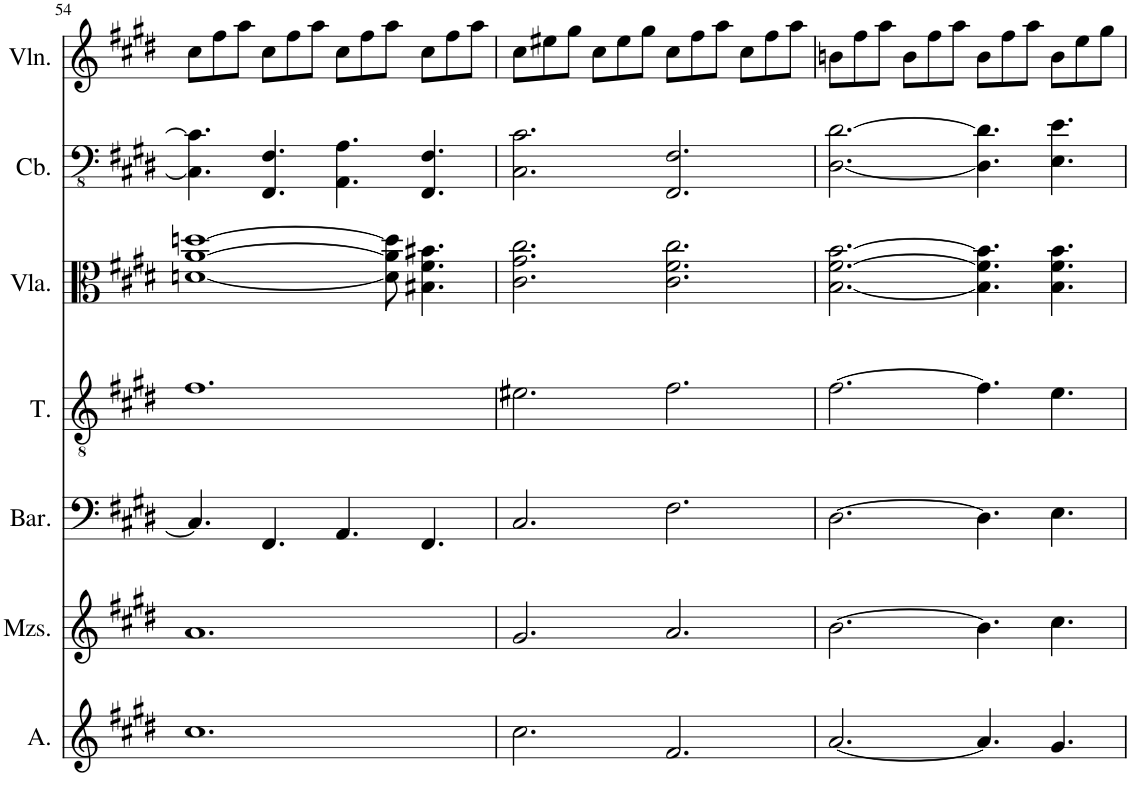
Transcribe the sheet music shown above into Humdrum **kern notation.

**kern	**kern	**kern	**kern	**kern	**kern	**kern
*part7	*part6	*part5	*part4	*part3	*part2	*part1
*staff7	*staff6	*staff5	*staff4	*staff3	*staff2	*staff1
*I"Alto	*I"Mezzo-soprano	*I"Baritone	*I"Tenor	*I"Viola	*I"Contrabass	*I"Violin
*I'A.	*I'Mzs.	*I'Bar.	*I'T.	*I'Vla.	*I'Cb.	*I'Vln.
!!LO:PB:g=z
*clefG2	*clefG2	*clefF4	*clefGv2	*clefC3	*clefFv4	*clefG2
*	*	*	*	*	*Trd7c12	*
*k[f#c#g#d#]	*k[f#c#g#d#]	*k[f#c#g#d#]	*k[f#c#g#d#]	*k[f#c#g#d#]	*k[f#c#g#d#]	*k[f#c#g#d#]
*M12/8	*M12/8	*M12/8	*M12/8	*M12/8	*M12/8	*M12/8
=54	=54	=54	=54	=54	=54	=54
1.cc#	1.a	4.C#/]	1.f#	[1dn [1a [1ddn	4.CC#\] 4.C#\]	8cc#\L
.	.	.	.	.	.	8ff#\
.	.	.	.	.	.	8aa\J
.	.	4.FF#/	.	.	4.FFF#/ 4.FF#/	8cc#\L
.	.	.	.	.	.	8ff#\
.	.	.	.	.	.	8aa\J
.	.	4.AA/	.	.	4.AAA\ 4.AA\	8cc#\L
.	.	.	.	.	.	8ff#\
.	.	.	.	8d\] 8a\] 8dd\]	.	8aa\J
.	.	4.FF#/	.	4.B#X\ 4.f#\ 4.b#X\	4.FFF#/ 4.FF#/	8cc#\L
.	.	.	.	.	.	8ff#\
.	.	.	.	.	.	8aa\J
=55	=55	=55	=55	=55	=55	=55
2.cc#\	2.g#/	2.C#/	2.e#X\	2.c#\ 2.g#\ 2.cc#\	2.CC#\ 2.C#\	8cc#\L
.	.	.	.	.	.	8ee#X\
.	.	.	.	.	.	8gg#\J
.	.	.	.	.	.	8cc#\L
.	.	.	.	.	.	8ee#\
.	.	.	.	.	.	8gg#\J
2.f#/	2.a/	2.F#\	2.f#\	2.c#\ 2.f#\ 2.cc#\	2.FFF#/ 2.FF#/	8cc#\L
.	.	.	.	.	.	8ff#\
.	.	.	.	.	.	8aa\J
.	.	.	.	.	.	8cc#\L
.	.	.	.	.	.	8ff#\
.	.	.	.	.	.	8aa\J
=56	=56	=56	=56	=56	=56	=56
[2.a/	[2.b\	[2.D#\	[2.f#\	[2.B\ [2.f#\ [2.b\	[2.DD#\ [2.D#\	8bn\L
.	.	.	.	.	.	8ff#\
.	.	.	.	.	.	8aa\J
.	.	.	.	.	.	8b\L
.	.	.	.	.	.	8ff#\
.	.	.	.	.	.	8aa\J
4.a/]	4.b\]	4.D#\]	4.f#\]	4.B\] 4.f#\] 4.b\]	4.DD#\] 4.D#\]	8b\L
.	.	.	.	.	.	8ff#\
.	.	.	.	.	.	8aa\J
4.g#/	4.cc#\	4.E\	4.e\	4.B\ 4.f#\ 4.b\	4.EE\ 4.E\	8b\L
.	.	.	.	.	.	8ee\
.	.	.	.	.	.	8gg#\J
=	=	=	=	=	=	=
*-	*-	*-	*-	*-	*-	*-
